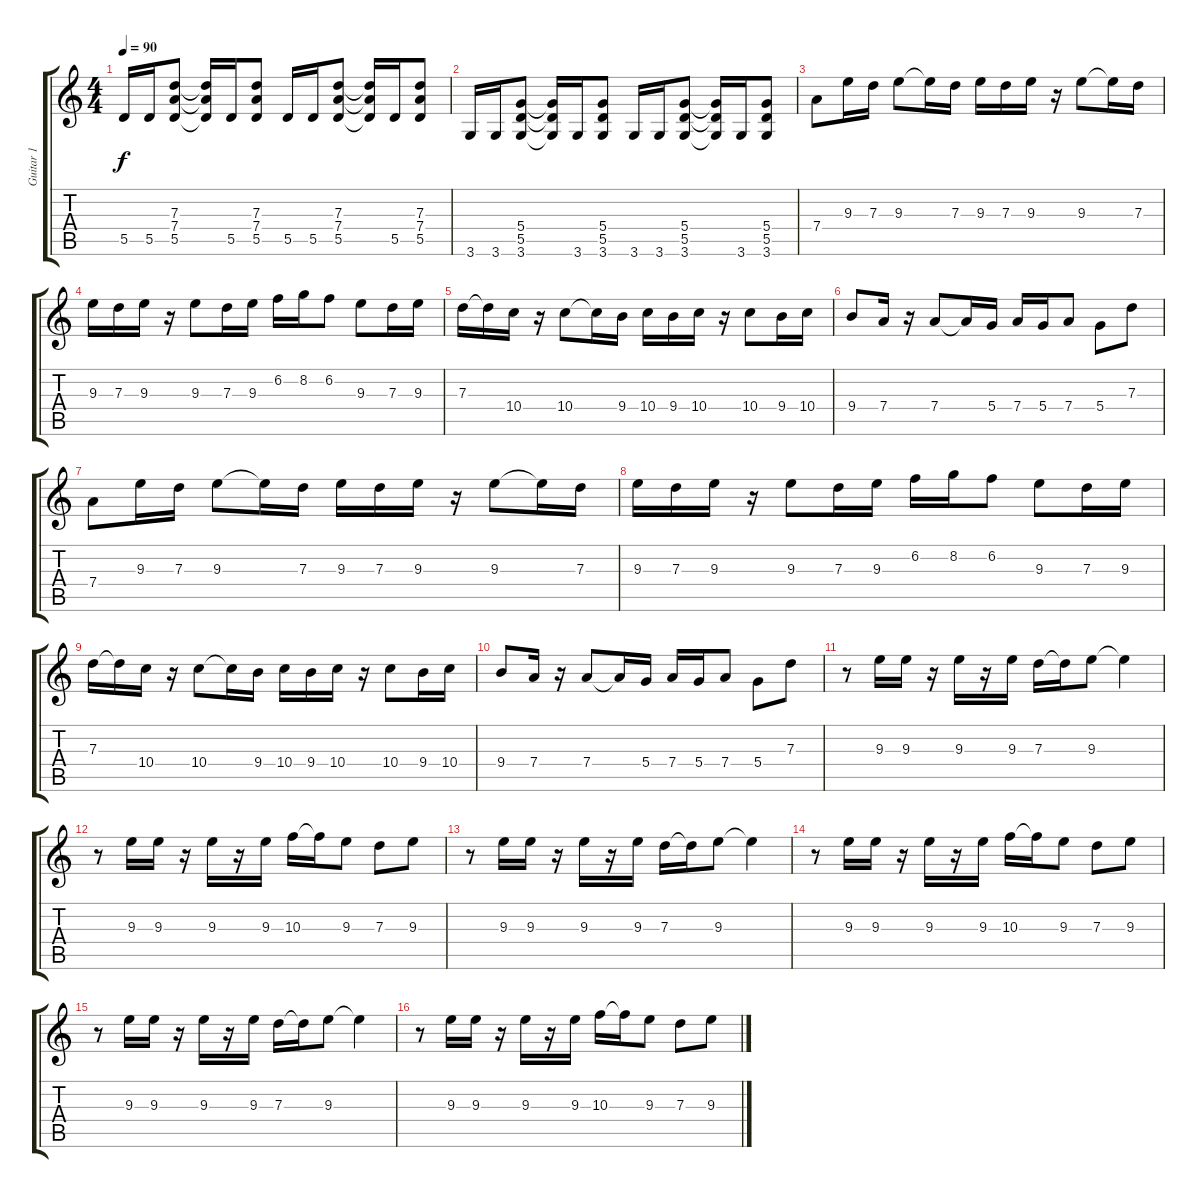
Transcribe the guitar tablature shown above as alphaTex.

\track ("Guitar 1" "Guitar 1") {instrument acousticguitarnylon}
\staff {score tabs}
\tuning (E4 B3 G3 D3 A2 E2) {hide}
\ts (4 4)
\tempo 90
\clef g2
\ks c
5.5.16{dy f} 5.5.16 (7.3 7.4 5.5).8 (7.3{t} 7.4{t} 5.5{t}).16 5.5.16 (7.3 7.4 5.5).8 5.5.16 5.5.16 (7.3 7.4 5.5).8 (7.3{t} 7.4{t} 5.5{t}).16 5.5.16 (7.3 7.4 5.5).8 |
3.6.16 3.6.16 (5.4 5.5 3.6).8 (5.4{t} 5.5{t} 3.6{t}).16 3.6.16 (5.4 5.5 3.6).8 3.6.16 3.6.16 (5.4 5.5 3.6).8 (5.4{t} 5.5{t} 3.6{t}).16 3.6.16 (5.4 5.5 3.6).8 |
7.4.8 9.3.16 7.3.16 9.3.8 9.3{t}.16 7.3.16 9.3.16 7.3.16 9.3.16 r.16 9.3.8 9.3{t}.16 7.3.16 |
9.3.16 7.3.16 9.3.16 r.16 9.3.8 7.3.16 9.3.16 6.2.16 8.2.16 6.2.8 9.3.8 7.3.16 9.3.16 |
7.3.16 7.3{t}.16 10.4.16 r.16 10.4.8 10.4{t}.16 9.4.16 10.4.16 9.4.16 10.4.16 r.16 10.4.8 9.4.16 10.4.16 |
9.4.8 7.4.16 r.16 7.4.8 7.4{t}.16 5.4.16 7.4.16 5.4.16 7.4.8 5.4.8 7.3.8 |
7.4.8 9.3.16 7.3.16 9.3.8 9.3{t}.16 7.3.16 9.3.16 7.3.16 9.3.16 r.16 9.3.8 9.3{t}.16 7.3.16 |
9.3.16 7.3.16 9.3.16 r.16 9.3.8 7.3.16 9.3.16 6.2.16 8.2.16 6.2.8 9.3.8 7.3.16 9.3.16 |
7.3.16 7.3{t}.16 10.4.16 r.16 10.4.8 10.4{t}.16 9.4.16 10.4.16 9.4.16 10.4.16 r.16 10.4.8 9.4.16 10.4.16 |
9.4.8 7.4.16 r.16 7.4.8 7.4{t}.16 5.4.16 7.4.16 5.4.16 7.4.8 5.4.8 7.3.8 |
r.8 9.3.16 9.3.16 r.16 9.3.16 r.16 9.3.16 7.3.16 7.3{t}.16 9.3.8 9.3{t}.4 |
r.8 9.3.16 9.3.16 r.16 9.3.16 r.16 9.3.16 10.3.16 10.3{t}.16 9.3.8 7.3.8 9.3.8 |
r.8 9.3.16 9.3.16 r.16 9.3.16 r.16 9.3.16 7.3.16 7.3{t}.16 9.3.8 9.3{t}.4 |
r.8 9.3.16 9.3.16 r.16 9.3.16 r.16 9.3.16 10.3.16 10.3{t}.16 9.3.8 7.3.8 9.3.8 |
r.8 9.3.16 9.3.16 r.16 9.3.16 r.16 9.3.16 7.3.16 7.3{t}.16 9.3.8 9.3{t}.4 |
r.8 9.3.16 9.3.16 r.16 9.3.16 r.16 9.3.16 10.3.16 10.3{t}.16 9.3.8 7.3.8 9.3.8
